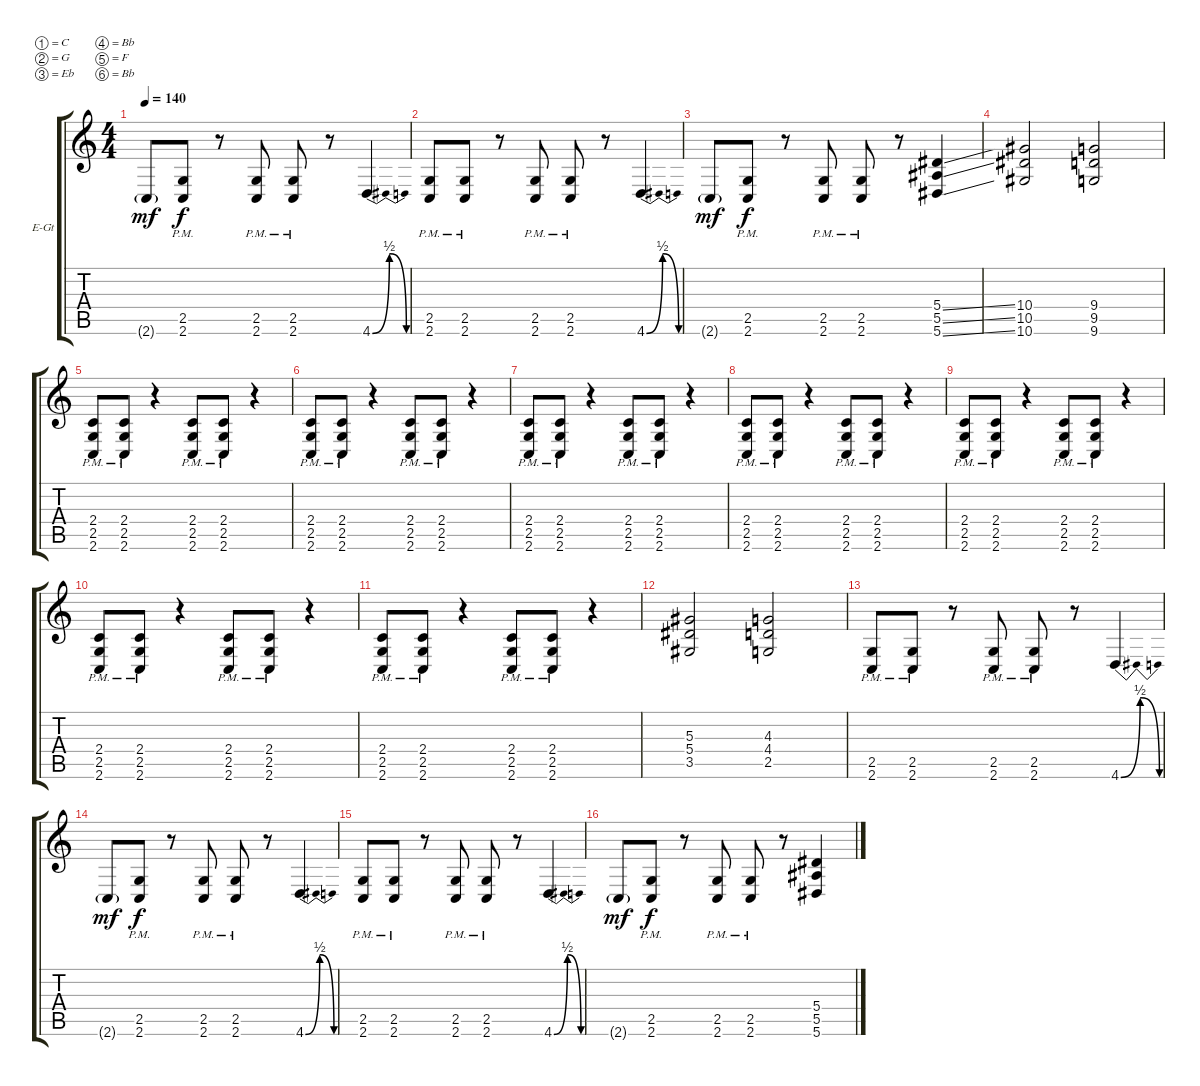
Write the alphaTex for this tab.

\bracketExtendMode groupsimilarinstruments
\firstSystemTrackNameOrientation horizontal
\otherSystemsTrackNameOrientation horizontal
\track ("Овердрайв" "E-Gt") {instrument distortionguitar}
\staff {score tabs}
\tuning (C4 G3 Eb3 Bb2 F2 Bb1)
\ts (4 4)
\tempo 140
\clef g2
\ks c
2.6{g}.8{dy mf} (2.5{pm} 2.6).8{dy f} r.8 (2.5{pm} 2.6).8 (2.5{pm} 2.6).8 r.8 4.6{be (bendrelease 0 0 30 2 30 2 60 0)}.4 |
(2.5{pm} 2.6).8 (2.5{pm} 2.6).8 r.8 (2.5{pm} 2.6).8 (2.5{pm} 2.6).8 r.8 4.6{be (bendrelease 0 0 30 2 30 2 60 0)}.4 |
2.6{g}.8{dy mf} (2.5{pm} 2.6).8{dy f} r.8 (2.5{pm} 2.6).8 (2.5{pm} 2.6).8 r.8 (5.4{ss} 5.5{ss} 5.6{ss}).4 |
(10.4 10.5 10.6).2 (9.4 9.5 9.6).2 |
(2.4{pm} 2.5 2.6).8 (2.4{pm} 2.5 2.6).8 r.4 (2.4{pm} 2.5 2.6).8 (2.4{pm} 2.5 2.6).8 r.4 |
(2.4{pm} 2.5 2.6).8 (2.4{pm} 2.5 2.6).8 r.4 (2.4{pm} 2.5 2.6).8 (2.4{pm} 2.5 2.6).8 r.4 |
(2.4{pm} 2.5 2.6).8 (2.4{pm} 2.5 2.6).8 r.4 (2.4{pm} 2.5 2.6).8 (2.4{pm} 2.5 2.6).8 r.4 |
(2.4{pm} 2.5 2.6).8 (2.4{pm} 2.5 2.6).8 r.4 (2.4{pm} 2.5 2.6).8 (2.4{pm} 2.5 2.6).8 r.4 |
(2.4{pm} 2.5 2.6).8 (2.4{pm} 2.5 2.6).8 r.4 (2.4{pm} 2.5 2.6).8 (2.4{pm} 2.5 2.6).8 r.4 |
(2.4{pm} 2.5 2.6).8 (2.4{pm} 2.5 2.6).8 r.4 (2.4{pm} 2.5 2.6).8 (2.4{pm} 2.5 2.6).8 r.4 |
(2.4{pm} 2.5 2.6).8 (2.4{pm} 2.5 2.6).8 r.4 (2.4{pm} 2.5 2.6).8 (2.4{pm} 2.5 2.6).8 r.4 |
(5.3 5.4 3.5).2 (4.3 4.4 2.5).2 |
(2.5{pm} 2.6).8 (2.5{pm} 2.6).8 r.8 (2.5{pm} 2.6).8 (2.5{pm} 2.6).8 r.8 4.6{be (bendrelease 0 0 30 2 30 2 60 0)}.4 |
2.6{g}.8{dy mf} (2.5{pm} 2.6).8{dy f} r.8 (2.5{pm} 2.6).8 (2.5{pm} 2.6).8 r.8 4.6{be (bendrelease 0 0 30 2 30 2 60 0)}.4 |
(2.5{pm} 2.6).8 (2.5{pm} 2.6).8 r.8 (2.5{pm} 2.6).8 (2.5{pm} 2.6).8 r.8 4.6{be (bendrelease 0 0 30 2 30 2 60 0)}.4 |
2.6{g}.8{dy mf} (2.5{pm} 2.6).8{dy f} r.8 (2.5{pm} 2.6).8 (2.5{pm} 2.6).8 r.8 (5.4{ss} 5.5{ss} 5.6{ss}).4
